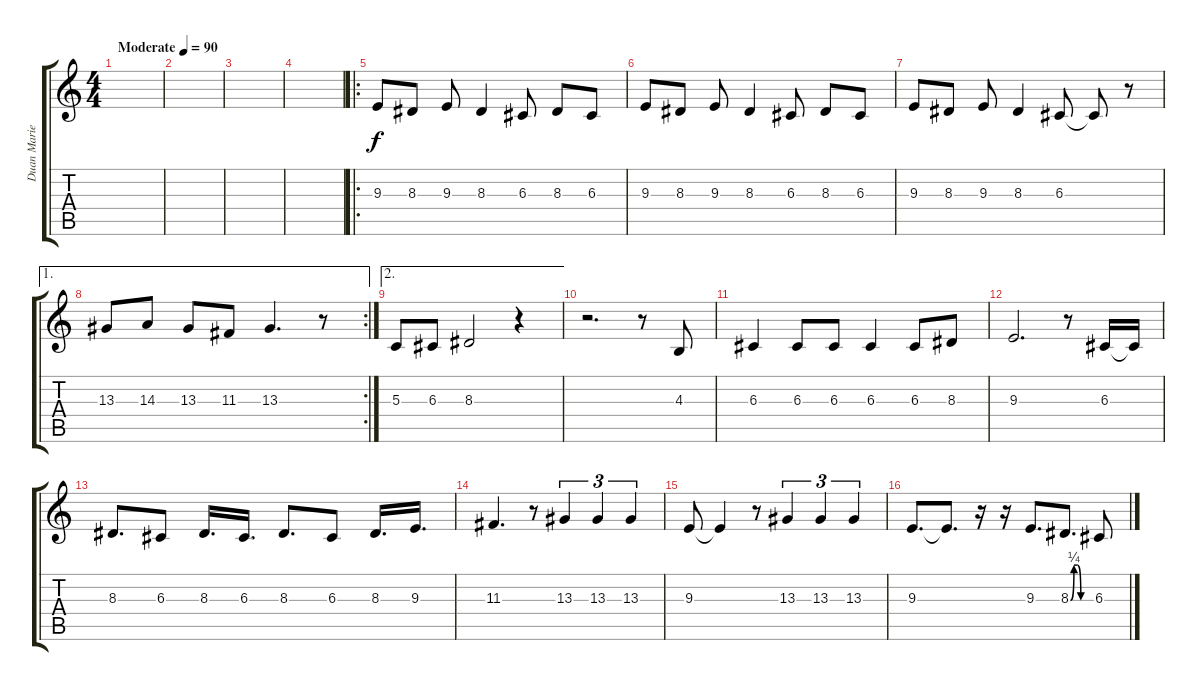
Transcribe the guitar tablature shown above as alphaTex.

\track ("Duan Marie" "Duan Marie") {solo instrument lead6voice}
\staff {score tabs}
\tuning (E4 B3 G3 D3 A2 E2) {hide}
\ts (4 4)
\tempo (90 "Moderate")
\clef g2
\ks c
|
|
|
|
\ro
9.3.8 8.3.8 9.3.8 8.3.4 6.3.8 8.3.8 6.3.8 |
9.3.8 8.3.8 9.3.8 8.3.4 6.3.8 8.3.8 6.3.8 |
9.3.8 8.3.8 9.3.8 8.3.4 6.3.8 6.3{t}.8 r.8 |
\ae 1
\rc 2
13.3.8 14.3.8 13.3.8 11.3.8 13.3.4{d} r.8 |
\ae 2
5.3.8 6.3.8 8.3.2 r.4 |
r.2{d} r.8 4.3.8 |
6.3.4 6.3.8 6.3.8 6.3.4 6.3.8 8.3.8 |
9.3.2{d} r.8 6.3.16 6.3{t}.16 |
8.3.8{d} 6.3.8 8.3.16{d} 6.3.16{d} 8.3.8{d} 6.3.8 8.3.16{d} 9.3.16{d} |
11.3.4{d} r.8 13.3.4{tu (3 2)} 13.3.4{tu (3 2)} 13.3.4{tu (3 2)} |
9.3.8 9.3{t}.4 r.8 13.3.4{tu (3 2)} 13.3.4{tu (3 2)} 13.3.4{tu (3 2)} |
9.3.8{d} 9.3{t}.8{d} r.16 r.16 9.3.8{d} 8.3{be (custom 0 0 10 1 20 1 30 0 60 0)}.8{d} 6.3.8
